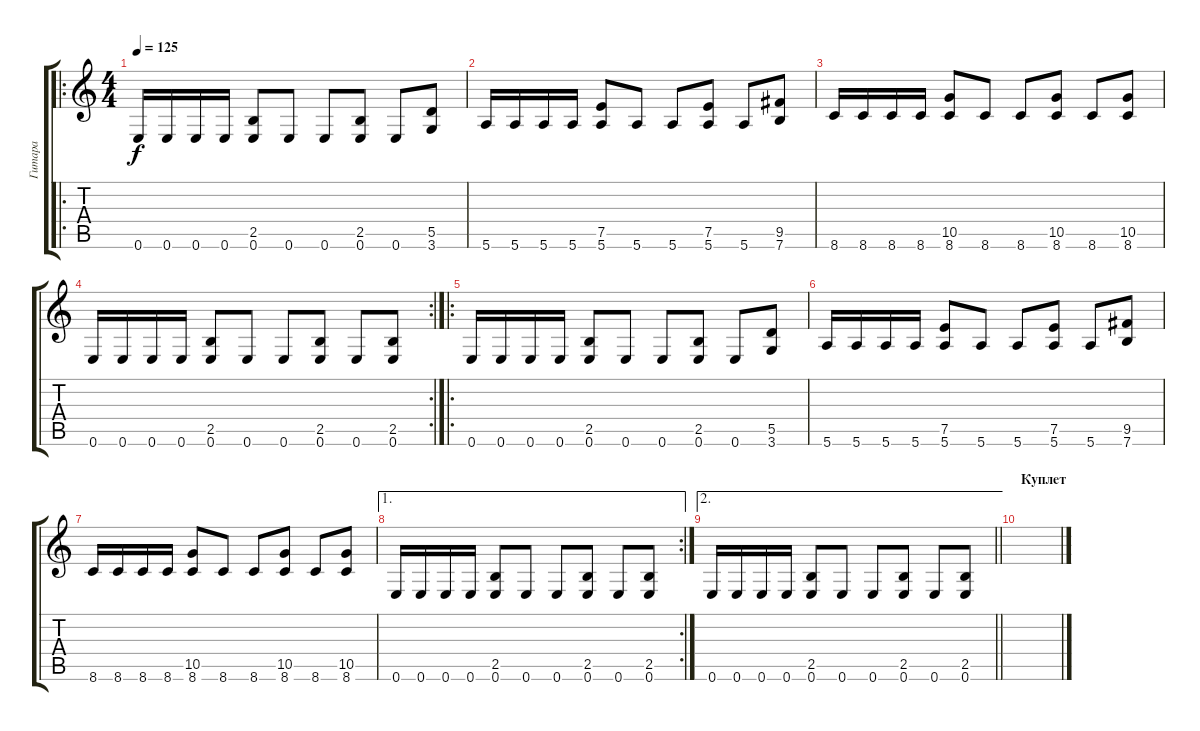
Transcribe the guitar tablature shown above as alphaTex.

\track ("Гитара" "Гитара") {instrument distortionguitar}
\staff {score tabs}
\tuning (E4 B3 G3 D3 A2 E2) {hide}
\ro
\ts (4 4)
\tempo 125
\clef g2
\ks c
0.6.16{dy f instrument distortionguitar} 0.6.16 0.6.16 0.6.16 (2.5 0.6).8 0.6.8 0.6.8 (2.5 0.6).8 0.6.8 (5.5 3.6).8 |
5.6.16 5.6.16 5.6.16 5.6.16 (7.5 5.6).8 5.6.8 5.6.8 (7.5 5.6).8 5.6.8 (9.5 7.6).8 |
8.6.16 8.6.16 8.6.16 8.6.16 (10.5 8.6).8 8.6.8 8.6.8 (10.5 8.6).8 8.6.8 (10.5 8.6).8 |
\rc 2
0.6.16 0.6.16 0.6.16 0.6.16 (2.5 0.6).8 0.6.8 0.6.8 (2.5 0.6).8 0.6.8 (2.5 0.6).8 |
\ro
0.6.16{instrument distortionguitar} 0.6.16 0.6.16 0.6.16 (2.5 0.6).8 0.6.8 0.6.8 (2.5 0.6).8 0.6.8 (5.5 3.6).8 |
5.6.16 5.6.16 5.6.16 5.6.16 (7.5 5.6).8 5.6.8 5.6.8 (7.5 5.6).8 5.6.8 (9.5 7.6).8 |
8.6.16 8.6.16 8.6.16 8.6.16 (10.5 8.6).8 8.6.8 8.6.8 (10.5 8.6).8 8.6.8 (10.5 8.6).8 |
\ae 1
\rc 2
0.6.16 0.6.16 0.6.16 0.6.16 (2.5 0.6).8 0.6.8 0.6.8 (2.5 0.6).8 0.6.8 (2.5 0.6).8 |
\ae 2
\barLineRight lightlight
0.6.16 0.6.16 0.6.16 0.6.16 (2.5 0.6).8 0.6.8 0.6.8 (2.5 0.6).8 0.6.8 (2.5 0.6).8 |
\section ("" "Куплет")
